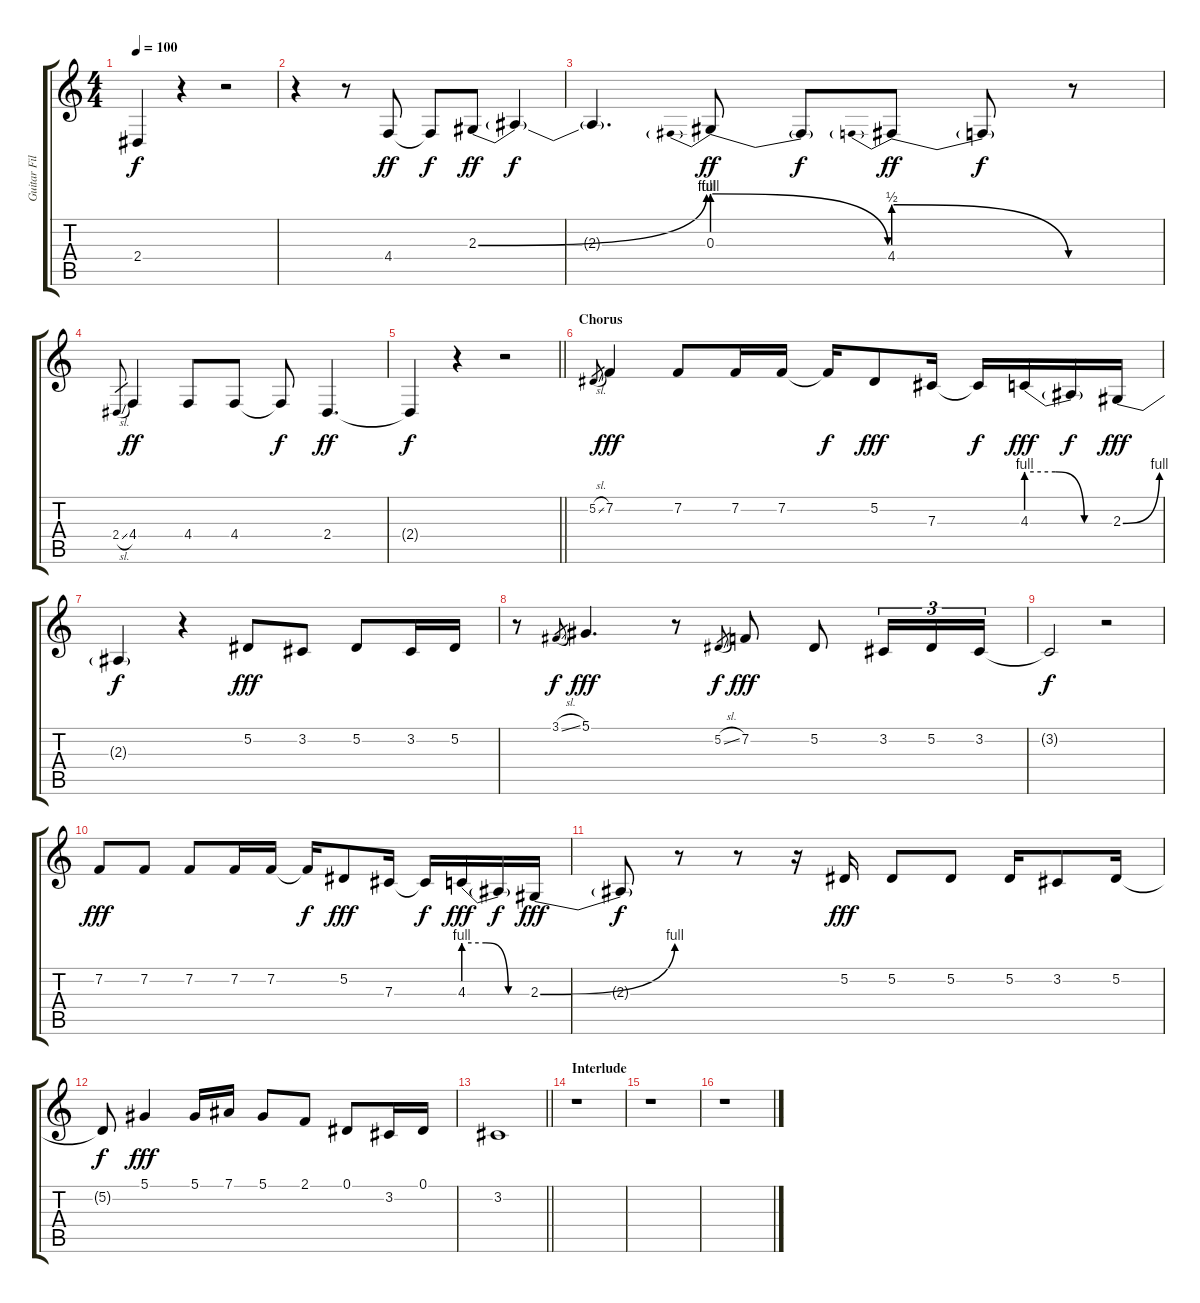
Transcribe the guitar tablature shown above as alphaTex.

\track ("Guitar Fills 1" "Guitar Fil") {instrument lead6voice}
\staff {score tabs}
\tuning (Eb4 Bb3 Gb3 Db3 Ab2 Eb2) {hide}
\ts (4 4)
\tempo 100
\clef g2
\ks c
2.4{t}.4{dy f} r.4 r.2 |
r.4 r.8 4.4.8{dy ff} 4.4{t}.8{dy f} 2.3{be (bend 0 0 60 4)}.8{dy ff} 2.3{t}.4{dy f} |
2.3{t}.4{d} 0.3{be (prebendrelease 0 4 60 0)}.8{dy ff} 0.3{t}.8{dy f} 4.4{be (prebendrelease 0 2 60 0)}.8{dy ff} 4.4{t}.8{dy f} r.8 |
2.4{sl}.8{gr} 4.4.4{dy ff} 4.4.8 4.4.8 4.4{t}.8{dy f} 2.4.4{d dy ff} |
\barLineRight lightlight
2.4{t}.4{dy f} r.4 r.2 |
\section ("" "Chorus")
5.2{sl}.8{gr} 7.2.4{dy fff} 7.2.8 7.2.16 7.2.16 7.2{t}.16{dy f} 5.2.8{dy fff} 7.3.16 7.3{t}.16{dy f} 4.3{be (custom 0 4 20 4 40 0 60 0)}.16{dy fff} 4.3{t}.16{dy f} 2.3{be (bend 0 0 60 4)}.16{dy fff} |
2.3{t}.4{dy f} r.4 5.2.8{dy fff} 3.2.8 5.2.8 3.2.16 5.2.16 |
r.8 3.1{sl}.8{gr dy f} 5.1.4{d dy fff} r.8 5.2{sl}.8{gr dy f} 7.2.8{dy fff} 5.2.8 3.2.16{tu (3 2)} 5.2.16{tu (3 2)} 3.2.16{tu (3 2)} |
3.2{t}.2{dy f} r.2 |
7.2.8{dy fff} 7.2.8 7.2.8 7.2.16 7.2.16 7.2{t}.16{dy f} 5.2.8{dy fff} 7.3.16 7.3{t}.16{dy f} 4.3{be (custom 0 4 20 4 40 0 60 0)}.16{dy fff} 4.3{t}.16{dy f} 2.3{be (bend 0 0 60 4)}.16{dy fff} |
2.3{t}.8{dy f} r.8 r.8 r.16 5.2.16{dy fff} 5.2.8 5.2.8 5.2.16 3.2.8 5.2.16 |
5.2{t}.8{dy f} 5.1.4{dy fff} 5.1.16 7.1.16 5.1.8 2.1.8 0.1.8 3.2.16 0.1.16 |
\barLineRight lightlight
3.2.1 |
\section ("" "Interlude")
r.1 |
r.1 |
r.1
